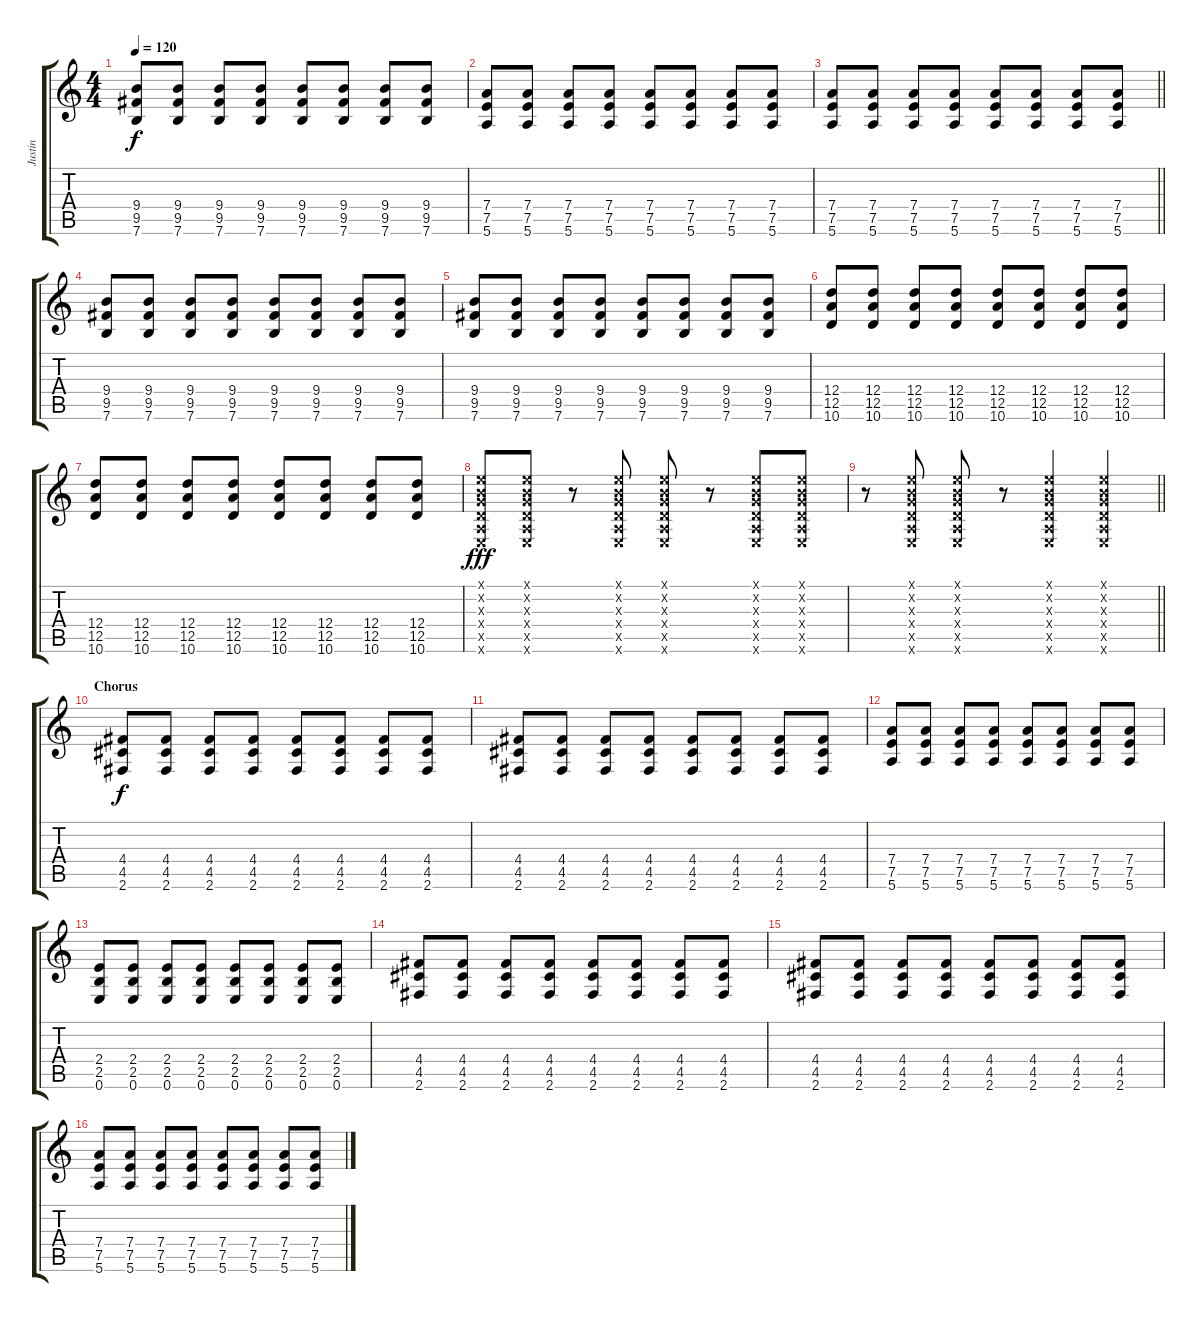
\track ("Justin" "Justin") {instrument distortionguitar}
\staff {score tabs}
\tuning (E4 B3 G3 D3 A2 E2) {hide}
\ts (4 4)
\tempo 120
\clef g2
\ks c
(9.4 9.5 7.6).8{dy f} (9.4 9.5 7.6).8 (9.4 9.5 7.6).8 (9.4 9.5 7.6).8 (9.4 9.5 7.6).8 (9.4 9.5 7.6).8 (9.4 9.5 7.6).8 (9.4 9.5 7.6).8 |
(7.4 7.5 5.6).8 (7.4 7.5 5.6).8 (7.4 7.5 5.6).8 (7.4 7.5 5.6).8 (7.4 7.5 5.6).8 (7.4 7.5 5.6).8 (7.4 7.5 5.6).8 (7.4 7.5 5.6).8 |
\barLineRight lightlight
(7.4 7.5 5.6).8 (7.4 7.5 5.6).8 (7.4 7.5 5.6).8 (7.4 7.5 5.6).8 (7.4 7.5 5.6).8 (7.4 7.5 5.6).8 (7.4 7.5 5.6).8 (7.4 7.5 5.6).8 |
(9.4 9.5 7.6).8 (9.4 9.5 7.6).8 (9.4 9.5 7.6).8 (9.4 9.5 7.6).8 (9.4 9.5 7.6).8 (9.4 9.5 7.6).8 (9.4 9.5 7.6).8 (9.4 9.5 7.6).8 |
(9.4 9.5 7.6).8 (9.4 9.5 7.6).8 (9.4 9.5 7.6).8 (9.4 9.5 7.6).8 (9.4 9.5 7.6).8 (9.4 9.5 7.6).8 (9.4 9.5 7.6).8 (9.4 9.5 7.6).8 |
(12.4 12.5 10.6).8 (12.4 12.5 10.6).8 (12.4 12.5 10.6).8 (12.4 12.5 10.6).8 (12.4 12.5 10.6).8 (12.4 12.5 10.6).8 (12.4 12.5 10.6).8 (12.4 12.5 10.6).8 |
(12.4 12.5 10.6).8 (12.4 12.5 10.6).8 (12.4 12.5 10.6).8 (12.4 12.5 10.6).8 (12.4 12.5 10.6).8 (12.4 12.5 10.6).8 (12.4 12.5 10.6).8 (12.4 12.5 10.6).8 |
(0.1{x} 0.2{x} 0.3{x} 0.4{x} 0.5{x} 0.6{x}).8{dy fff} (0.1{x} 0.2{x} 0.3{x} 0.4{x} 0.5{x} 0.6{x}).8 r.8 (0.1{x} 0.2{x} 0.3{x} 0.4{x} 0.5{x} 0.6{x}).8 (0.1{x} 0.2{x} 0.3{x} 0.4{x} 0.5{x} 0.6{x}).8 r.8 (0.1{x} 0.2{x} 0.3{x} 0.4{x} 0.5{x} 0.6{x}).8 (0.1{x} 0.2{x} 0.3{x} 0.4{x} 0.5{x} 0.6{x}).8 |
\barLineRight lightlight
r.8 (0.1{x} 0.2{x} 0.3{x} 0.4{x} 0.5{x} 0.6{x}).8 (0.1{x} 0.2{x} 0.3{x} 0.4{x} 0.5{x} 0.6{x}).8 r.8 (0.1{x} 0.2{x} 0.3{x} 0.4{x} 0.5{x} 0.6{x}).4 (0.1{x} 0.2{x} 0.3{x} 0.4{x} 0.5{x} 0.6{x}).4 |
\section ("" "Chorus")
(4.4 4.5 2.6).8{dy f} (4.4 4.5 2.6).8 (4.4 4.5 2.6).8 (4.4 4.5 2.6).8 (4.4 4.5 2.6).8 (4.4 4.5 2.6).8 (4.4 4.5 2.6).8 (4.4 4.5 2.6).8 |
(4.4 4.5 2.6).8 (4.4 4.5 2.6).8 (4.4 4.5 2.6).8 (4.4 4.5 2.6).8 (4.4 4.5 2.6).8 (4.4 4.5 2.6).8 (4.4 4.5 2.6).8 (4.4 4.5 2.6).8 |
(7.4 7.5 5.6).8 (7.4 7.5 5.6).8 (7.4 7.5 5.6).8 (7.4 7.5 5.6).8 (7.4 7.5 5.6).8 (7.4 7.5 5.6).8 (7.4 7.5 5.6).8 (7.4 7.5 5.6).8 |
(2.4 2.5 0.6).8 (2.4 2.5 0.6).8 (2.4 2.5 0.6).8 (2.4 2.5 0.6).8 (2.4 2.5 0.6).8 (2.4 2.5 0.6).8 (2.4 2.5 0.6).8 (2.4 2.5 0.6).8 |
(4.4 4.5 2.6).8 (4.4 4.5 2.6).8 (4.4 4.5 2.6).8 (4.4 4.5 2.6).8 (4.4 4.5 2.6).8 (4.4 4.5 2.6).8 (4.4 4.5 2.6).8 (4.4 4.5 2.6).8 |
(4.4 4.5 2.6).8 (4.4 4.5 2.6).8 (4.4 4.5 2.6).8 (4.4 4.5 2.6).8 (4.4 4.5 2.6).8 (4.4 4.5 2.6).8 (4.4 4.5 2.6).8 (4.4 4.5 2.6).8 |
(7.4 7.5 5.6).8 (7.4 7.5 5.6).8 (7.4 7.5 5.6).8 (7.4 7.5 5.6).8 (7.4 7.5 5.6).8 (7.4 7.5 5.6).8 (7.4 7.5 5.6).8 (7.4 7.5 5.6).8
